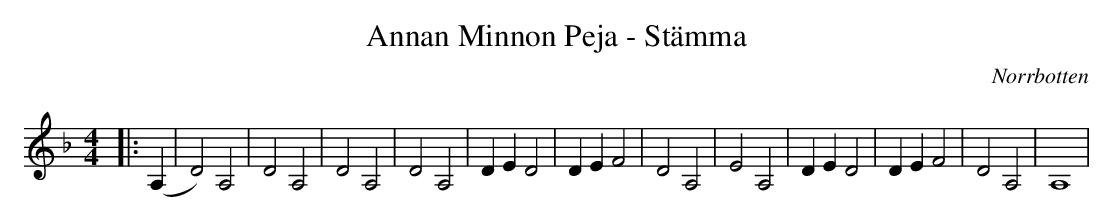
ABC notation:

X:1
T:Annan Minnon Peja - Stämma
O:Norrbotten
M:4/4
L:1/4
K:Dm
|:(A, | D2) A,2 | D2 A,2 | D2 A,2 | D2 A,2 | DE D2 |DE F2 | D2 A,2 | E2 A,2 | DE D2 |DE F2 | D2 A,2 | A,4 |
